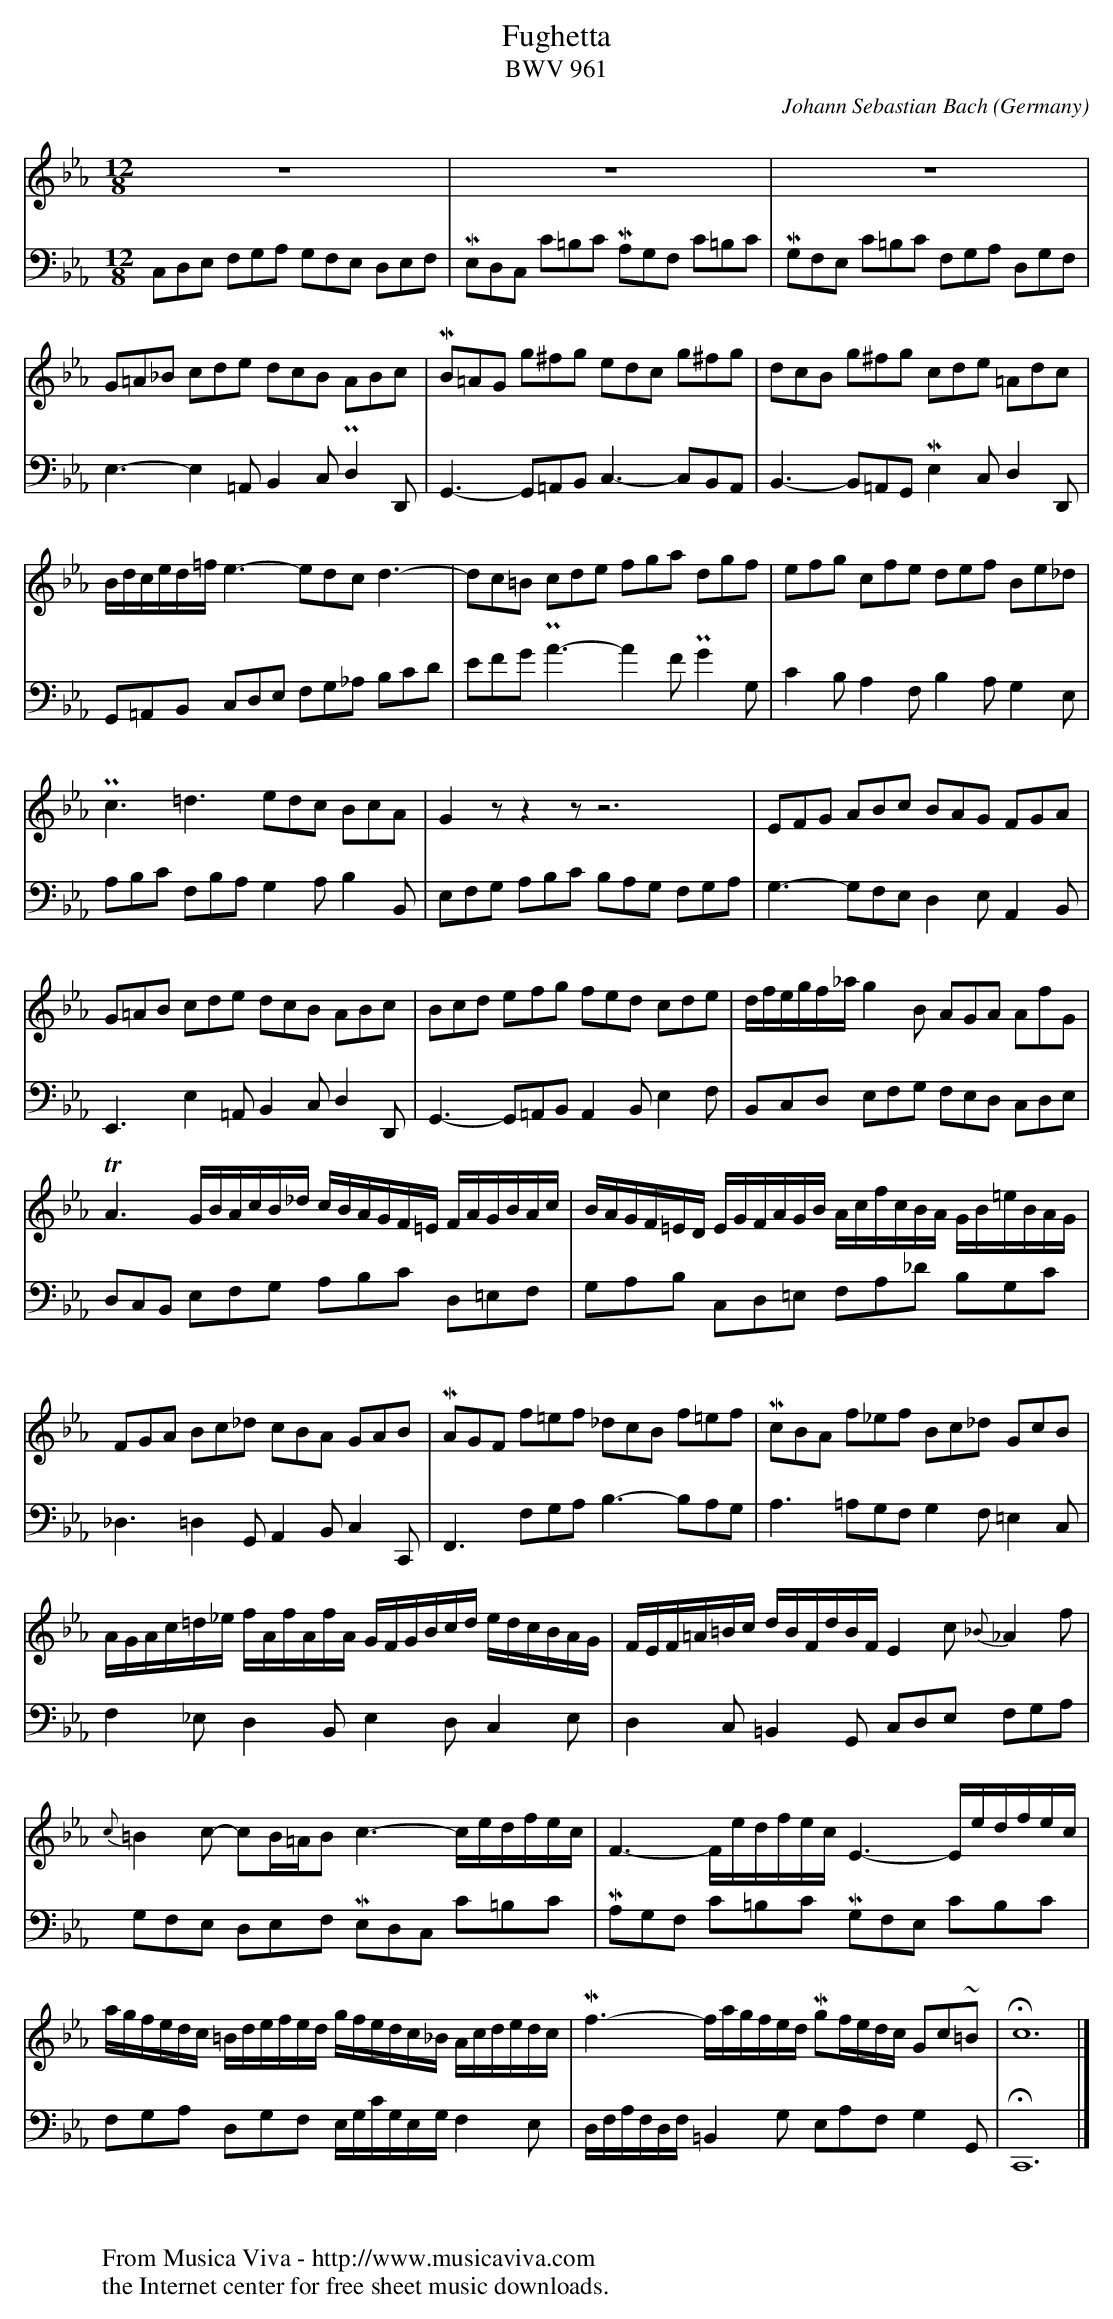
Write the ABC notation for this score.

X:1
T:Fughetta
T:BWV 961
C:Johann Sebastian Bach
O:Germany
V:1 Program 1 6 %Harpsichord
V:2 Program 1 6 bass %Harpsichord
M:12/8
L:1/8
K:Cm
V:1
z12|z12|z12|
V:2
C,D,E, F,G,A, G,F,E, D,E,F,|ME,D,C, C=B,C MA,G,F, C=B,C|\
MG,F,E, C=B,C F,G,A, D,G,F,|
V:1
G=A_B cde dcB ABc|MB=AG g^fg edc g^fg|dcB g^fg cde =Adc|
V:2
E,3-E,2=A,,B,,2C,PD,2D,,|G,,3-G,,=A,,B,,C,3-C,B,,A,,|\
B,,3-B,,=A,,G,,ME,2C,D,2D,,|
V:1
B/d/c/e/d/=f/e3-edcd3-|dc=B cde fga dgf|efg cfe def Be_d|
V:2
G,,=A,,B,, C,D,E, F,G,_A, B,CD|EFGPA3-A2FPG2G,|C2B,A,2F,B,2A,G,2E,|
V:1
Pc3=d3edc BcA|G2 z z2 z z6|EFG ABc BAG FGA|
V:2
A,B,C F,B,A,G,2A,B,2B,,|E,F,G, A,B,C B,A,G, F,G,A,|\
G,3-G,F,E,D,2E,A,,2B,,|
V:1
G=AB cde dcB ABc|Bcd efg fed cde|d/f/e/g/f/_a/g2B AGA AfG|
V:2
E,,3E,2=A,,B,,2C,D,2D,,|G,,3-G,,=A,,B,,A,,2B,,E,2F,|\
B,,C,D, E,F,G, F,E,D, C,D,E,|
V:1
TA3G/B/A/c/B/_d/ c/B/A/G/F/=E/ F/A/G/B/A/c/|\
B/A/G/F/=E/D/ E/G/F/A/G/B/ A/c/f/c/B/A/ G/B/=e/B/A/G/|
V:2
D,C,B,, E,F,G, A,B,C D,=E,F,|G,A,B, C,D,=E, F,A,_D B,G,C|
V:1
FGA Bc_d cBA GAB|MAGF f=ef _dcB f=ef|McBA f_ef Bc_d GcB|
V:2
_D,3=D,2G,,A,,2B,,C,2C,,|F,,3F,G,A,B,3-B,A,G,|A,3=A,G,F,G,2F,=E,2C,|
V:1
A/G/A/c/=d/_e/ f/A/f/A/f/A/ G/F/G/B/c/d/ e/d/c/B/A/G/|\
F/E/F/=A/=B/c/ d/B/F/d/B/F/ E2c {_B}_A2f|
V:2
F,2_E,D,2B,,E,2D,C,2E,|D,2C,=B,,2G,, C,D,E, F,G,A,|
V:1
{c}=B2c- cB/=A/Bc3-c/e/d/f/e/c/|F3-F/e/d/f/e/c/E3-E/e/d/f/e/c/|
V:2
G,F,E, D,E,F, ME,D,C, C=B,C|MA,G,F, C=B,C MG,F,E, CB,C|
V:1
a/g/f/e/d/c/ =B/d/e/f/e/d/ g/f/e/d/c/_B/ A/c/d/e/d/c/|\
Mf3-f/a/g/f/e/d/ Mgf/e/d/c/ Gc~=B|Hc12|]
V:2
F,G,A, D,G,F, E,/G,/C/G,/E,/G,/F,2E,|\
D,/F,/A,/F,/D,/F,/=B,,2G, E,A,F,G,2G,,|HC,,12|]
W:
W:
W:  From Musica Viva - http://www.musicaviva.com
W:  the Internet center for free sheet music downloads.
